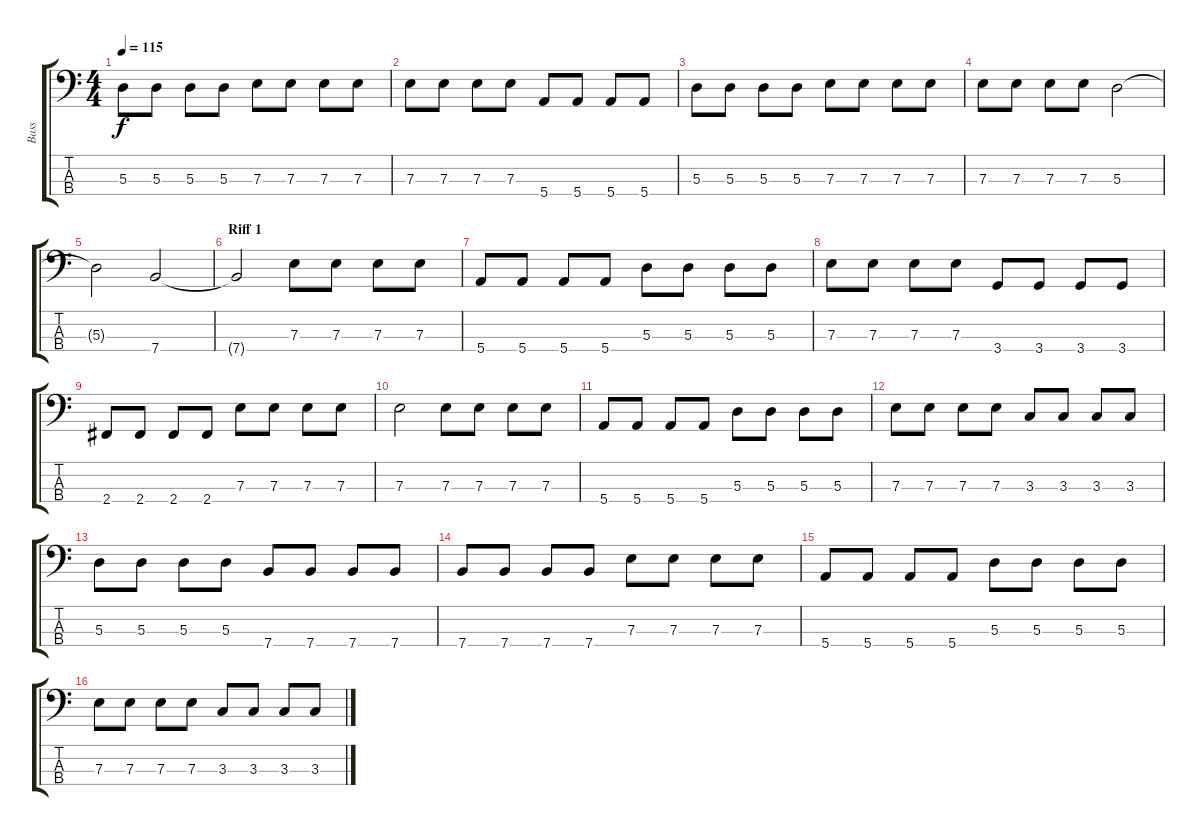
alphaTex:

\track ("Bass" "Bass") {instrument electricbassfinger}
\staff {score tabs}
\tuning (G2 D2 A1 E1) {hide}
\ts (4 4)
\tempo 115
\clef f4
\ks c
5.3.8{dy f} 5.3.8 5.3.8 5.3.8 7.3.8 7.3.8 7.3.8 7.3.8 |
7.3.8 7.3.8 7.3.8 7.3.8 5.4.8 5.4.8 5.4.8 5.4.8 |
5.3.8 5.3.8 5.3.8 5.3.8 7.3.8 7.3.8 7.3.8 7.3.8 |
7.3.8 7.3.8 7.3.8 7.3.8 5.3.2 |
5.3{t}.2 7.4.2 |
\section ("" "Riff 1")
7.4{t}.2 7.3.8 7.3.8 7.3.8 7.3.8 |
5.4.8 5.4.8 5.4.8 5.4.8 5.3.8 5.3.8 5.3.8 5.3.8 |
7.3.8 7.3.8 7.3.8 7.3.8 3.4.8 3.4.8 3.4.8 3.4.8 |
2.4.8 2.4.8 2.4.8 2.4.8 7.3.8 7.3.8 7.3.8 7.3.8 |
7.3.2 7.3.8 7.3.8 7.3.8 7.3.8 |
5.4.8 5.4.8 5.4.8 5.4.8 5.3.8 5.3.8 5.3.8 5.3.8 |
7.3.8 7.3.8 7.3.8 7.3.8 3.3.8 3.3.8 3.3.8 3.3.8 |
5.3.8 5.3.8 5.3.8 5.3.8 7.4.8 7.4.8 7.4.8 7.4.8 |
7.4.8 7.4.8 7.4.8 7.4.8 7.3.8 7.3.8 7.3.8 7.3.8 |
5.4.8 5.4.8 5.4.8 5.4.8 5.3.8 5.3.8 5.3.8 5.3.8 |
7.3.8 7.3.8 7.3.8 7.3.8 3.3.8 3.3.8 3.3.8 3.3.8
